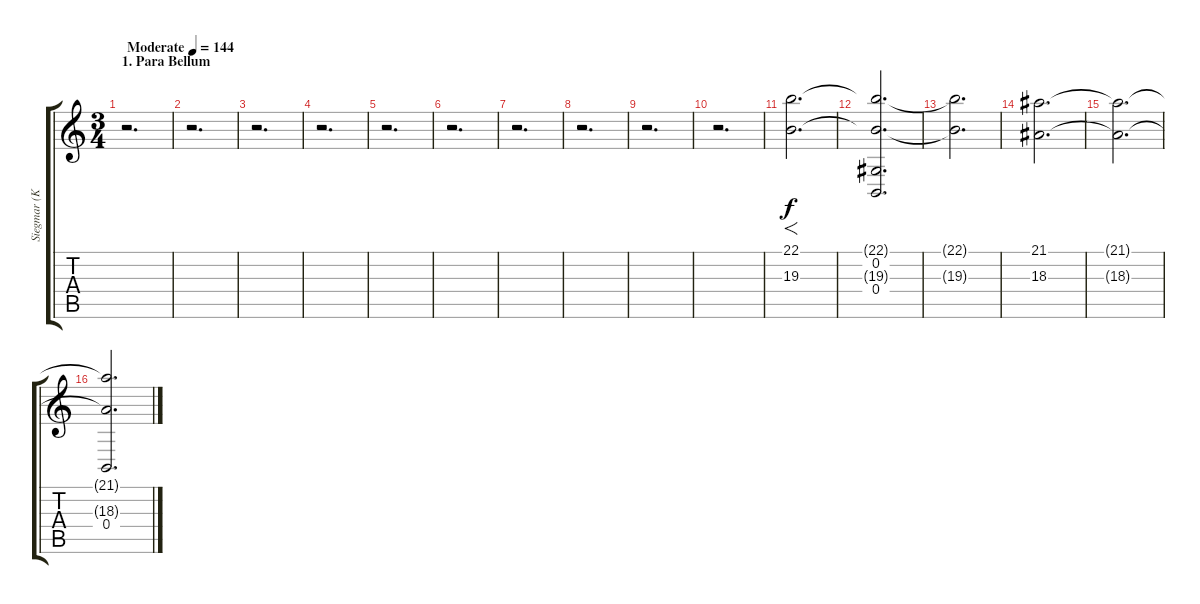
\track ("Siegmar (Keyboard II)" "Siegmar (K") {instrument synthstrings2}
\staff {score tabs}
\tuning (Db4 Ab3 E3 B2 Gb2 Db2) {hide}
\ts (3 4)
\section ("" "1. Para Bellum")
\tempo (144 "Moderate")
\clef g2
\ks c
r.2{d dy f instrument synthstrings2} |
r.2{d} |
r.2{d} |
r.2{d} |
r.2{d} |
r.2{d} |
r.2{d} |
r.2{d} |
r.2{d} |
r.2{d} |
(22.1 19.3).2{f d} |
(22.1{t} 0.2 19.3{t} 0.4).2{d} |
(22.1{t} 19.3{t}).2{d} |
(21.1 18.3).2{d} |
(21.1{t} 18.3{t}).2{d} |
(21.1{t} 18.3{t} 0.4).2{d}
